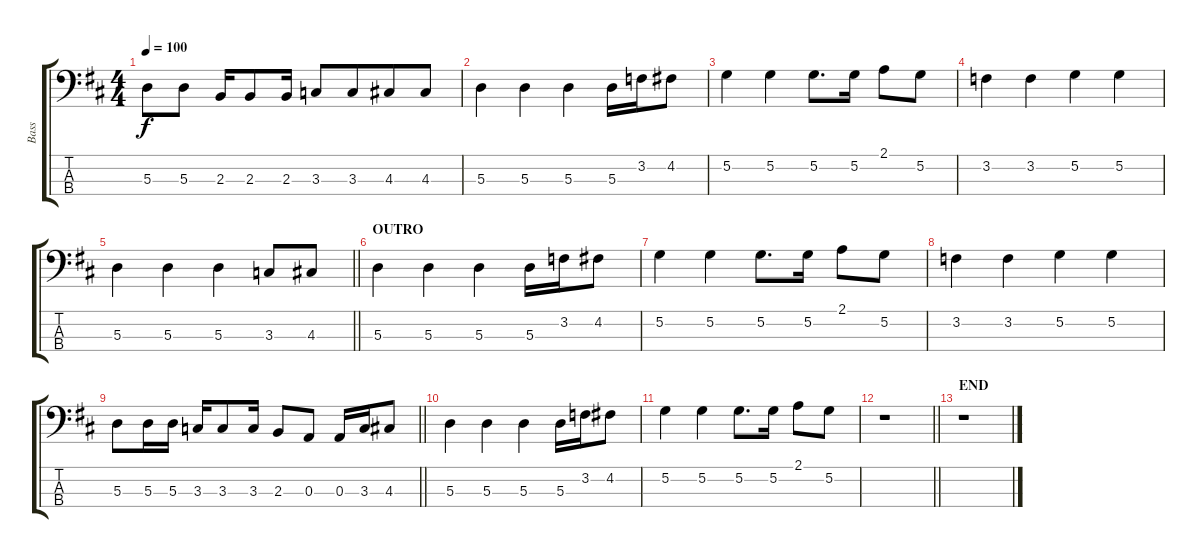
\track ("Bass" "Bass") {instrument electricbassfinger}
\staff {score tabs}
\tuning (G2 D2 A1 D1) {hide}
\ts (4 4)
\tempo 100
\clef f4
\ks d
5.3.8{dy f} 5.3.8 2.3.16 2.3.8 2.3.16 3.3.8 3.3.8{beam merge} 4.3.8 4.3.8 |
5.3.4 5.3.4 5.3.4 5.3.16 3.2.16 4.2.8 |
5.2.4 5.2.4 5.2.8{d} 5.2.16 2.1.8 5.2.8 |
3.2.4 3.2.4 5.2.4 5.2.4 |
\barLineRight lightlight
5.3.4 5.3.4 5.3.4 3.3.8 4.3.8 |
\section ("" "OUTRO")
5.3.4 5.3.4 5.3.4 5.3.16 3.2.16 4.2.8 |
5.2.4 5.2.4 5.2.8{d} 5.2.16 2.1.8 5.2.8 |
3.2.4 3.2.4 5.2.4 5.2.4 |
\barLineRight lightlight
5.3.8 5.3.16 5.3.16 3.3.16 3.3.8 3.3.16 2.3.8 0.3.8 0.3.16 3.3.16 4.3.8 |
5.3.4 5.3.4 5.3.4 5.3.16 3.2.16 4.2.8 |
5.2.4 5.2.4 5.2.8{d} 5.2.16 2.1.8 5.2.8 |
\barLineRight lightlight
r.1 |
\section ("" "END")
r.1
